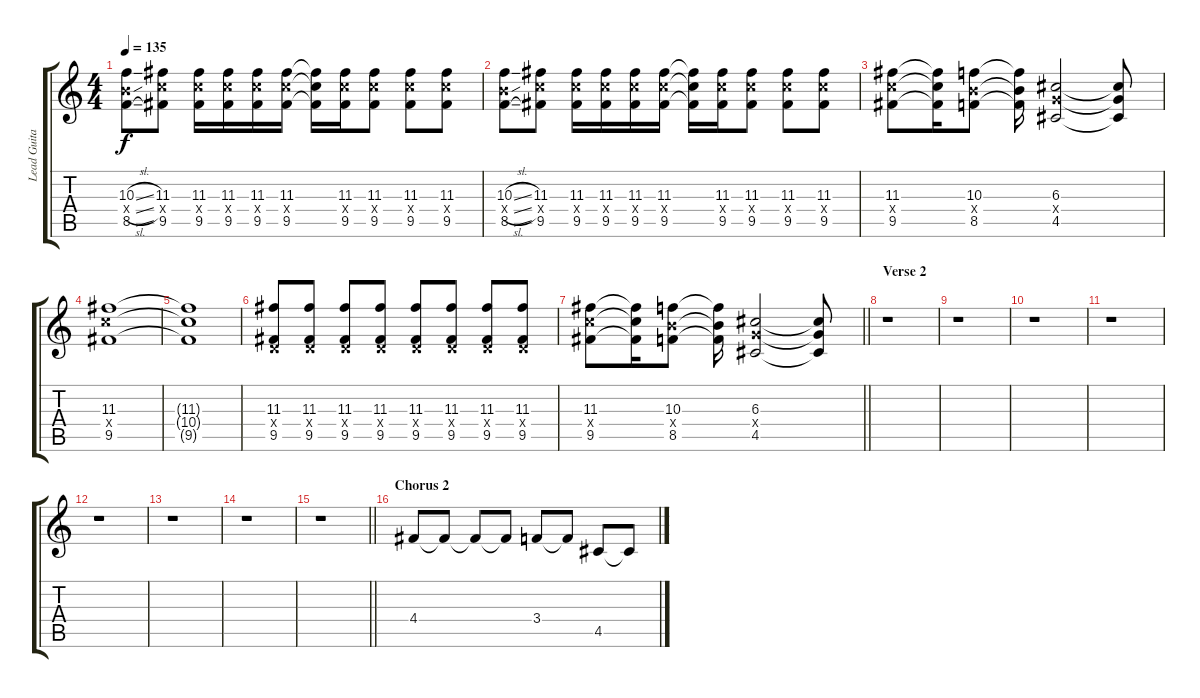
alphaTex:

\track ("Lead Guitar" "Lead Guita") {instrument electricguitarclean}
\staff {score tabs}
\tuning (E4 B3 G3 D3 A2 E2) {hide}
\ts (4 4)
\tempo 135
\clef g2
\ks c
(10.3{sl} 9.4{sl x} 8.5{sl}).8{dy f} (11.3 10.4{x} 9.5).8 (11.3 10.4{x} 9.5).16 (11.3 10.4{x} 9.5).16 (11.3 10.4{x} 9.5).16 (11.3 10.4{x} 9.5).16 (11.3{t} 10.4{t} 9.5{t}).16 (11.3 10.4{x} 9.5).16 (11.3 10.4{x} 9.5).8 (11.3 10.4{x} 9.5).8 (11.3 10.4{x} 9.5).8 |
(10.3{sl} 9.4{sl x} 8.5{sl}).8 (11.3 10.4{x} 9.5).8 (11.3 10.4{x} 9.5).16 (11.3 10.4{x} 9.5).16 (11.3 10.4{x} 9.5).16 (11.3 10.4{x} 9.5).16 (11.3{t} 10.4{t} 9.5{t}).16 (11.3 10.4{x} 9.5).16 (11.3 10.4{x} 9.5).8 (11.3 10.4{x} 9.5).8 (11.3 10.4{x} 9.5).8 |
(11.3 10.4{x} 9.5).8 (11.3{t} 10.4{t} 9.5{t}).16 (10.3 9.4{x} 8.5).8 (10.3{t} 9.4{t} 8.5{t}).16 (6.3 5.4{x} 4.5).2 (6.3{t} 5.4{t} 4.5{t}).8 |
(11.3 10.4{x} 9.5).1 |
(11.3{t} 10.4{t} 9.5{t}).1 |
(11.3 0.4{x} 9.5).8 (11.3 0.4{x} 9.5).8 (11.3 0.4{x} 9.5).8 (11.3 0.4{x} 9.5).8 (11.3 0.4{x} 9.5).8 (11.3 0.4{x} 9.5).8 (11.3 0.4{x} 9.5).8 (11.3 0.4{x} 9.5).8 |
\barLineRight lightlight
(11.3 10.4{x} 9.5).8 (11.3{t} 10.4{t} 9.5{t}).16 (10.3 9.4{x} 8.5).8 (10.3{t} 9.4{t} 8.5{t}).16 (6.3 5.4{x} 4.5).2 (6.3{t} 5.4{t} 4.5{t}).8 |
\section ("" "Verse 2")
r.1 |
r.1 |
r.1 |
r.1 |
r.1 |
r.1 |
r.1 |
\barLineRight lightlight
r.1 |
\section ("" "Chorus 2")
4.4.8 4.4{t}.8 4.4{t}.8 4.4{t}.8 3.4.8 3.4{t}.8 4.5.8 4.5{t}.8
